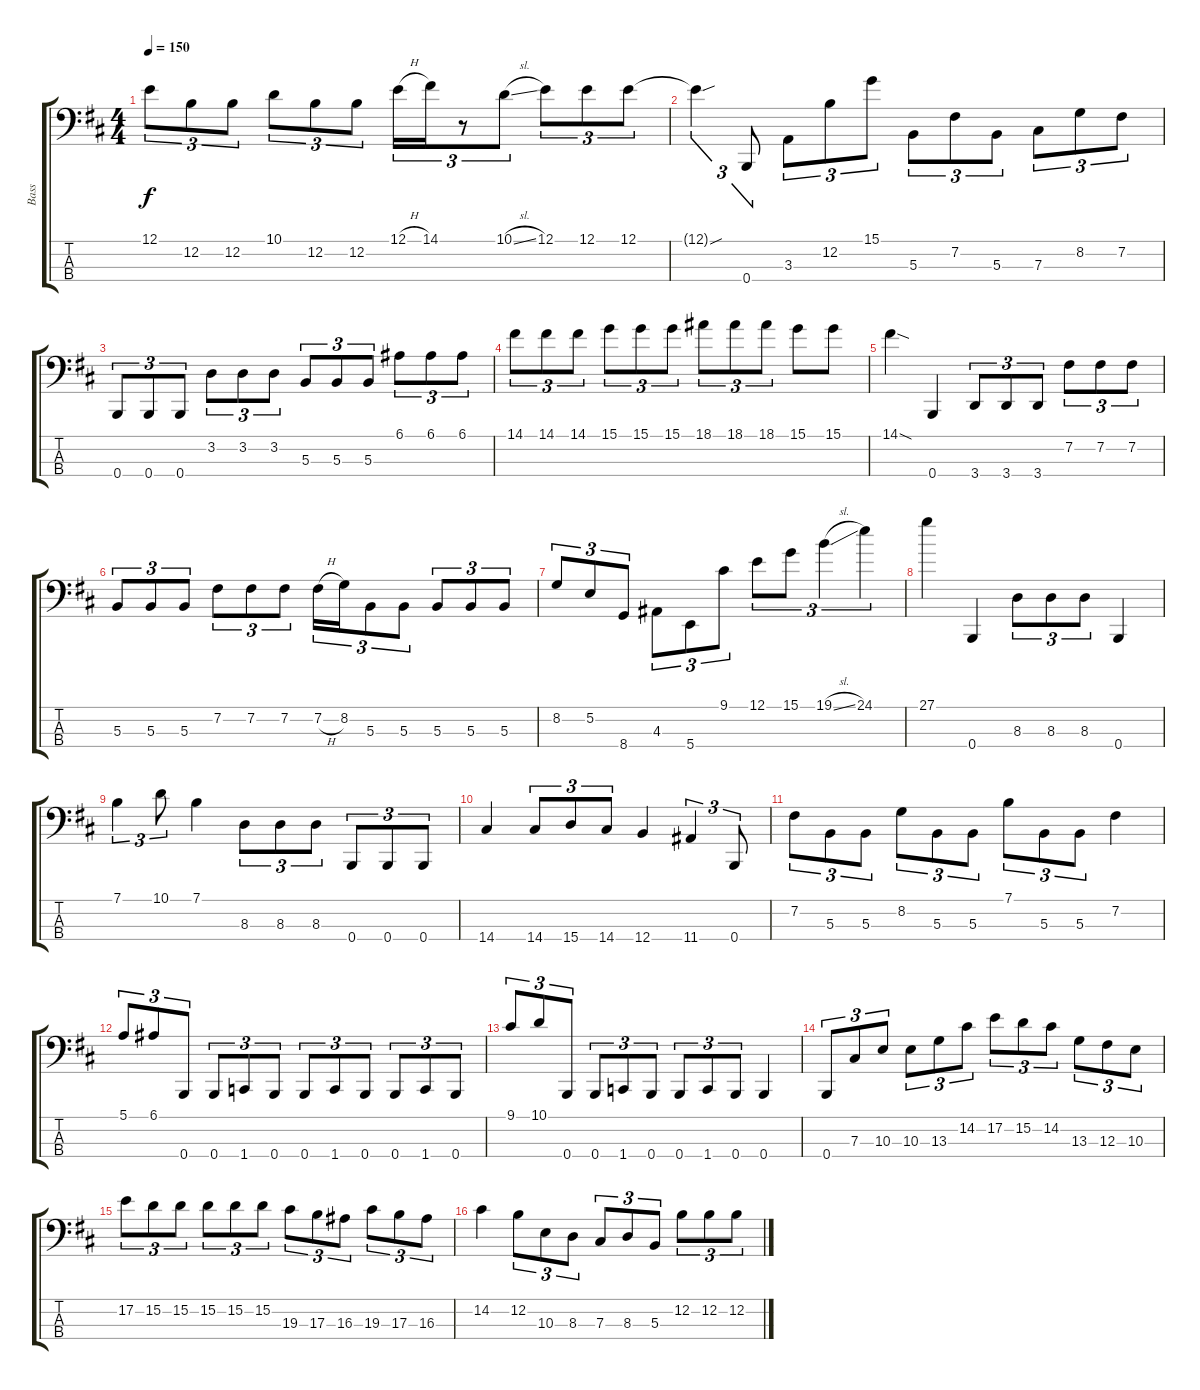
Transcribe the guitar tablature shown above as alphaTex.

\track ("Bass" "Bass") {instrument electricbassfinger}
\staff {score tabs}
\tuning (E2 B1 Gb1 B0) {hide}
\ts (4 4)
\tempo 150
\clef f4
\ks bminor
12.1.8{tu (3 2) dy f} 12.2.8{tu (3 2)} 12.2.8{tu (3 2)} 10.1.8{tu (3 2)} 12.2.8{tu (3 2)} 12.2.8{tu (3 2)} 12.1{h}.16{tu (3 2)} 14.1.16{tu (3 2)} r.8{tu (3 2)} 10.1{sl}.8{tu (3 2)} 12.1.8{tu (3 2)} 12.1.8{tu (3 2)} 12.1.8{tu (3 2)} |
12.1{sou t}.4{tu (3 2)} 0.4.8{tu (3 2)} 3.3.8{tu (3 2)} 12.2.8{tu (3 2)} 15.1.8{tu (3 2)} 5.3.8{tu (3 2)} 7.2.8{tu (3 2)} 5.3.8{tu (3 2)} 7.3.8{tu (3 2)} 8.2.8{tu (3 2)} 7.2.8{tu (3 2)} |
0.4.8{tu (3 2)} 0.4.8{tu (3 2)} 0.4.8{tu (3 2)} 3.2.8{tu (3 2)} 3.2.8{tu (3 2)} 3.2.8{tu (3 2)} 5.3.8{tu (3 2)} 5.3.8{tu (3 2)} 5.3.8{tu (3 2)} 6.1.8{tu (3 2)} 6.1.8{tu (3 2)} 6.1.8{tu (3 2)} |
14.1.8{tu (3 2)} 14.1.8{tu (3 2)} 14.1.8{tu (3 2)} 15.1.8{tu (3 2)} 15.1.8{tu (3 2)} 15.1.8{tu (3 2)} 18.1.8{tu (3 2)} 18.1.8{tu (3 2)} 18.1.8{tu (3 2)} 15.1.8 15.1.8 |
14.1{sod}.4 0.4.4 3.4.8{tu (3 2)} 3.4.8{tu (3 2)} 3.4.8{tu (3 2)} 7.2.8{tu (3 2)} 7.2.8{tu (3 2)} 7.2.8{tu (3 2)} |
5.3.8{tu (3 2)} 5.3.8{tu (3 2)} 5.3.8{tu (3 2)} 7.2.8{tu (3 2)} 7.2.8{tu (3 2)} 7.2.8{tu (3 2)} 7.2{h}.16{tu (3 2)} 8.2.16{tu (3 2)} 5.3.8{tu (3 2)} 5.3.8{tu (3 2)} 5.3.8{tu (3 2)} 5.3.8{tu (3 2)} 5.3.8{tu (3 2)} |
8.2.8{tu (3 2)} 5.2.8{tu (3 2)} 8.4.8{tu (3 2)} 4.3.8{tu (3 2)} 5.4.8{tu (3 2)} 9.1.8{tu (3 2)} 12.1.8{tu (3 2)} 15.1.8{tu (3 2)} 19.1{sl}.4{tu (3 2)} 24.1.4{tu (3 2)} |
27.1.4 0.4.4 8.3.8{tu (3 2)} 8.3.8{tu (3 2)} 8.3.8{tu (3 2)} 0.4.4 |
7.1.4{tu (3 2)} 10.1.8{tu (3 2)} 7.1.4 8.3.8{tu (3 2)} 8.3.8{tu (3 2)} 8.3.8{tu (3 2)} 0.4.8{tu (3 2)} 0.4.8{tu (3 2)} 0.4.8{tu (3 2)} |
14.4.4 14.4.8{tu (3 2)} 15.4.8{tu (3 2)} 14.4.8{tu (3 2)} 12.4.4 11.4.4{tu (3 2)} 0.4.8{tu (3 2)} |
7.2.8{tu (3 2)} 5.3.8{tu (3 2)} 5.3.8{tu (3 2)} 8.2.8{tu (3 2)} 5.3.8{tu (3 2)} 5.3.8{tu (3 2)} 7.1.8{tu (3 2)} 5.3.8{tu (3 2)} 5.3.8{tu (3 2)} 7.2.4 |
5.1.8{tu (3 2)} 6.1.8{tu (3 2)} 0.4.8{tu (3 2)} 0.4.8{tu (3 2)} 1.4.8{tu (3 2)} 0.4.8{tu (3 2)} 0.4.8{tu (3 2)} 1.4.8{tu (3 2)} 0.4.8{tu (3 2)} 0.4.8{tu (3 2)} 1.4.8{tu (3 2)} 0.4.8{tu (3 2)} |
9.1.8{tu (3 2)} 10.1.8{tu (3 2)} 0.4.8{tu (3 2)} 0.4.8{tu (3 2)} 1.4.8{tu (3 2)} 0.4.8{tu (3 2)} 0.4.8{tu (3 2)} 1.4.8{tu (3 2)} 0.4.8{tu (3 2)} 0.4.4 |
0.4.8{tu (3 2)} 7.3.8{tu (3 2)} 10.3.8{tu (3 2)} 10.3.8{tu (3 2)} 13.3.8{tu (3 2)} 14.2.8{tu (3 2)} 17.2.8{tu (3 2)} 15.2.8{tu (3 2)} 14.2.8{tu (3 2)} 13.3.8{tu (3 2)} 12.3.8{tu (3 2)} 10.3.8{tu (3 2)} |
17.2.8{tu (3 2)} 15.2.8{tu (3 2)} 15.2.8{tu (3 2)} 15.2.8{tu (3 2)} 15.2.8{tu (3 2)} 15.2.8{tu (3 2)} 19.3.8{tu (3 2)} 17.3.8{tu (3 2)} 16.3.8{tu (3 2)} 19.3.8{tu (3 2)} 17.3.8{tu (3 2)} 16.3.8{tu (3 2)} |
14.2.4 12.2.8{tu (3 2)} 10.3.8{tu (3 2)} 8.3.8{tu (3 2)} 7.3.8{tu (3 2)} 8.3.8{tu (3 2)} 5.3.8{tu (3 2)} 12.2.8{tu (3 2)} 12.2.8{tu (3 2)} 12.2.8{tu (3 2)}
